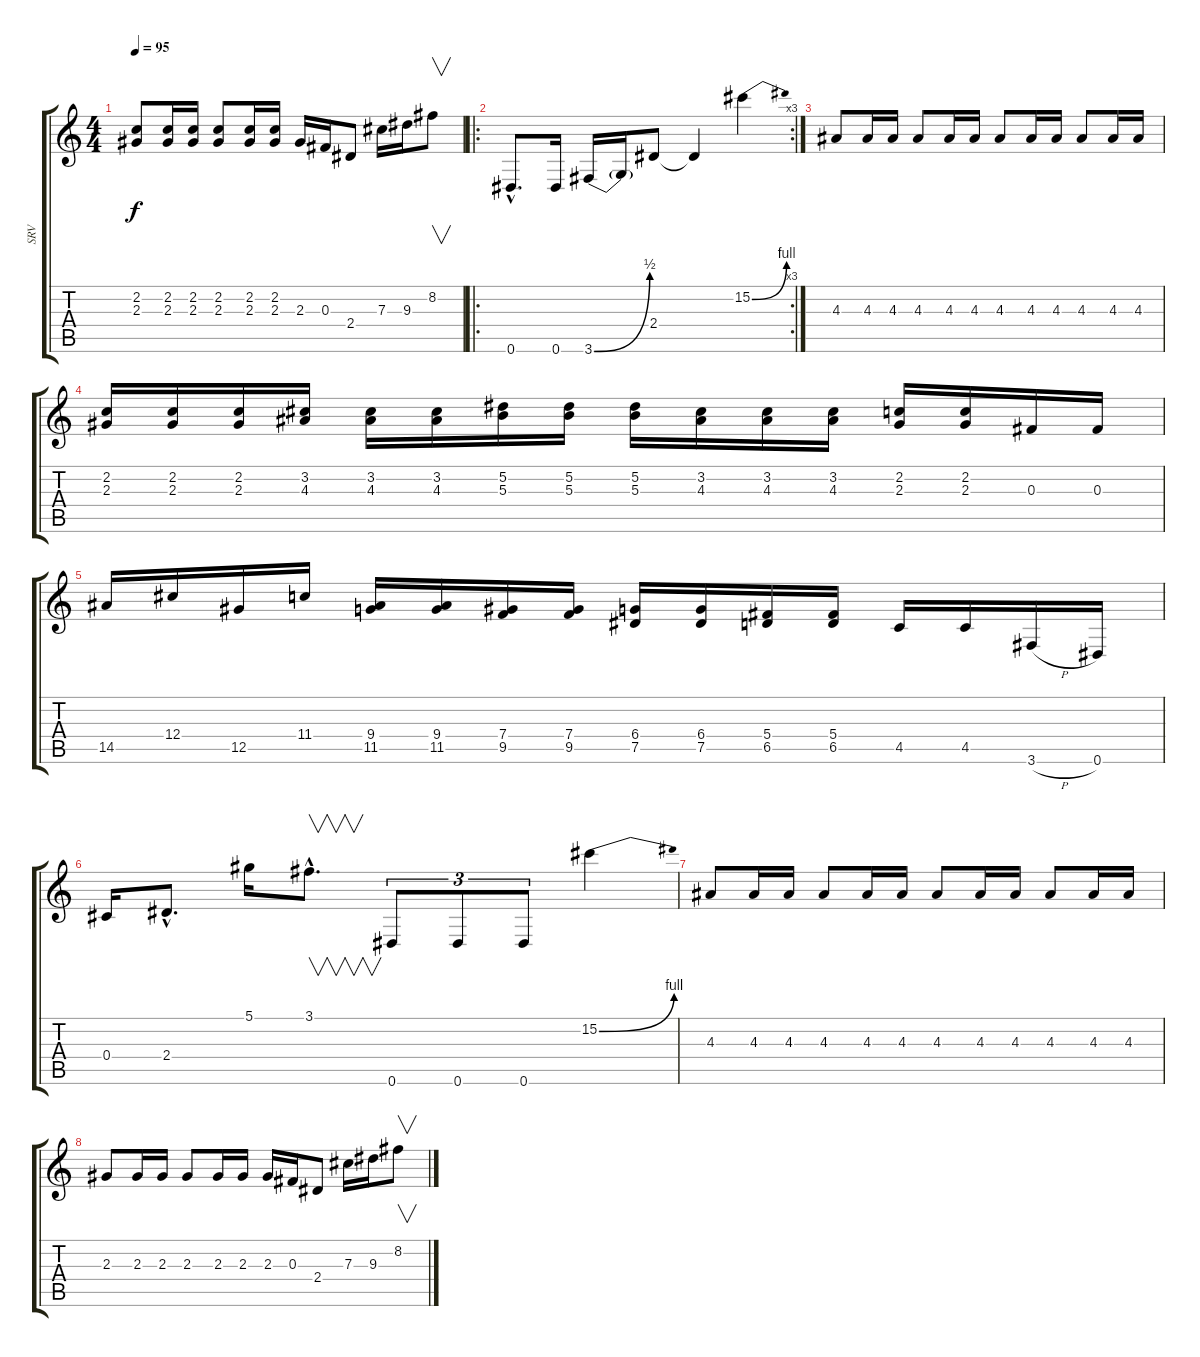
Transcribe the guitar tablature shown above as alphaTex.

\track ("SRV" "SRV") {instrument distortionguitar}
\staff {score tabs}
\tuning (Eb4 Bb3 Gb3 Db3 Ab2 Eb2) {hide}
\ts (4 4)
\tempo 95
\clef g2
\ks c
(2.2 2.3).8{dy f} (2.2 2.3).16 (2.2 2.3).16 (2.2 2.3).8 (2.2 2.3).16 (2.2 2.3).16 2.3.16 0.3.16 2.4.8 7.3.16 9.3.16 8.2.8{v} |
\ro
\rc 3
0.6{hac}.8{d} 0.6.16 3.6{be (bend 0 0 60 2)}.16 3.6{t}.16 2.4.8 2.4{t}.4 15.2{be (bend 0 0 60 4)}.4 |
4.3.8 4.3.16 4.3.16 4.3.8 4.3.16 4.3.16 4.3.8 4.3.16 4.3.16 4.3.8 4.3.16 4.3.16 |
(2.2 2.3).16 (2.2 2.3).16 (2.2 2.3).16 (3.2 4.3).16 (3.2 4.3).16 (3.2 4.3).16 (5.2 5.3).16 (5.2 5.3).16 (5.2 5.3).16 (3.2 4.3).16 (3.2 4.3).16 (3.2 4.3).16 (2.2 2.3).16 (2.2 2.3).16 0.3.16 0.3.16 |
14.5.16 12.4.16 12.5.16 11.4.16 (9.4 11.5).16 (9.4 11.5).16 (7.4 9.5).16 (7.4 9.5).16 (6.4 7.5).16 (6.4 7.5).16 (5.4 6.5).16 (5.4 6.5).16 4.5.16 4.5.16 3.6{h}.16 0.6.16 |
0.4.16 2.4{hac}.8{d} 5.1.16 3.1{hac}.8{v d} 0.6.8{tu (3 2)} 0.6.8{tu (3 2)} 0.6.8{tu (3 2)} 15.2{be (bend 0 0 60 4)}.4 |
4.3.8 4.3.16 4.3.16 4.3.8 4.3.16 4.3.16 4.3.8 4.3.16 4.3.16 4.3.8 4.3.16 4.3.16 |
2.3.8 2.3.16 2.3.16 2.3.8 2.3.16 2.3.16 2.3.16 0.3.16 2.4.8 7.3.16 9.3.16 8.2.8{v}
